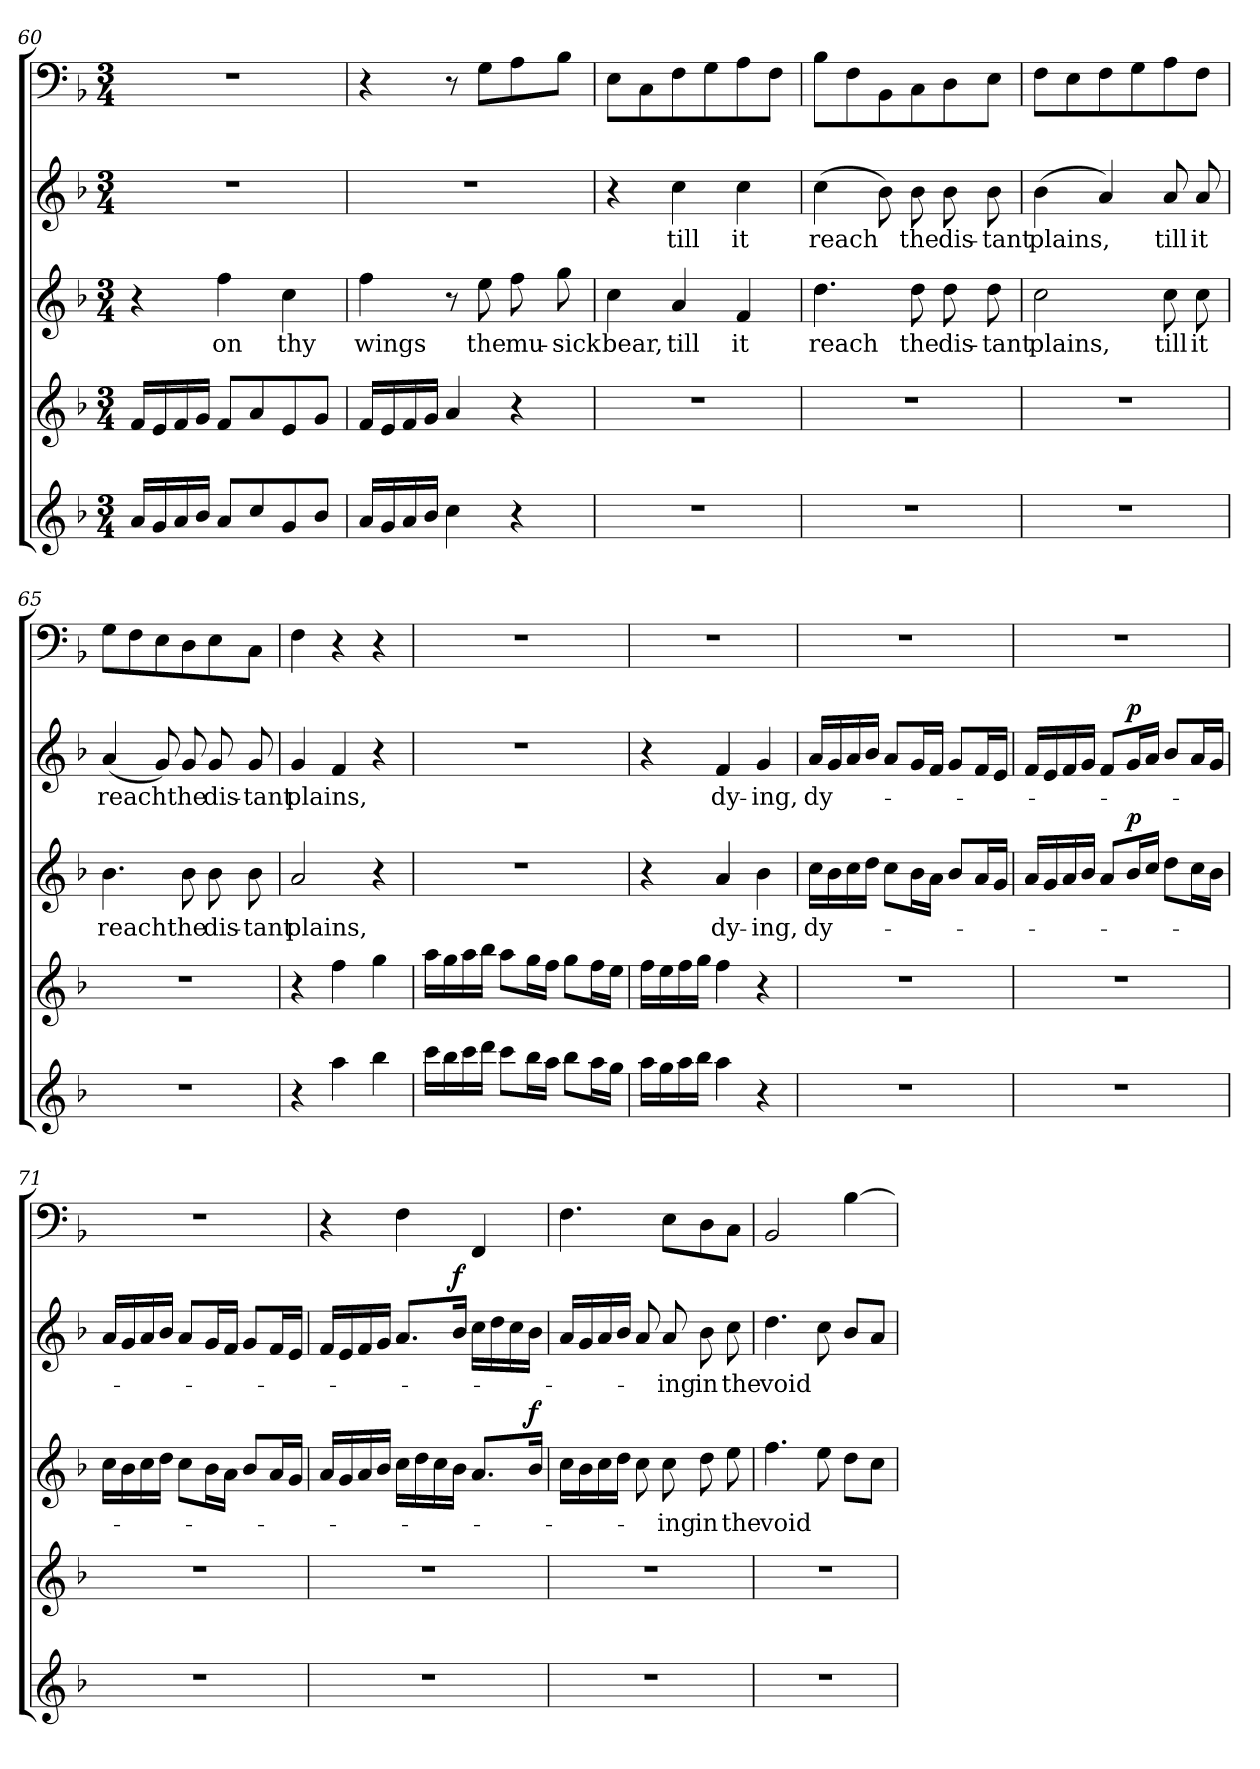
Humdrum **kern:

**kern	**kern	**kern	**text	**dynam	**kern	**text	**dynam	**kern
*part5	*part4	*part3	*part3	*part3	*part2	*part2	*part2	*part1
*staff5	*staff4	*staff3	*staff3	*staff3	*staff2	*staff2	*staff2	*staff1
*clefG2	*clefG2	*clefG2	*	*	*clefG2	*	*	*clefF4
*k[b-]	*k[b-]	*k[b-]	*	*	*k[b-]	*	*	*k[b-]
*F:	*F:	*F:	*	*	*F:	*	*	*F:
*M3/4	*M3/4	*M3/4	*	*	*M3/4	*	*	*M3/4
=60	=60	=60	=60	=60	=60	=60	=60	=60
16a/LL	16f/LL	4r	.	.	2.r	.	.	2.r
16g/	16e/	.	.	.	.	.	.	.
16a/	16f/	.	.	.	.	.	.	.
16b-/JJ	16g/JJ	.	.	.	.	.	.	.
8a/L	8f/L	4ff\	on	.	.	.	.	.
8cc/	8a/	.	.	.	.	.	.	.
8g/	8e/	4cc\	thy	.	.	.	.	.
8b-/J	8g/J	.	.	.	.	.	.	.
=61	=61	=61	=61	=61	=61	=61	=61	=61
16a/LL	16f/LL	4ff\	wings	.	2.r	.	.	4r
16g/	16e/	.	.	.	.	.	.	.
16a/	16f/	.	.	.	.	.	.	.
16b-/JJ	16g/JJ	.	.	.	.	.	.	.
4cc\	4a/	8r	.	.	.	.	.	8r
.	.	8ee\	the	.	.	.	.	8G\L
4r	4r	8ff\	mu-	.	.	.	.	8A\
.	.	8gg\	-sick	.	.	.	.	8B-\J
=62	=62	=62	=62	=62	=62	=62	=62	=62
2.r	2.r	4cc\	bear,	.	4r	.	.	8E\L
.	.	.	.	.	.	.	.	8C\
.	.	4a/	till	.	4cc\	till	.	8F\
.	.	.	.	.	.	.	.	8G\
.	.	4f/	it	.	4cc\	it	.	8A\
.	.	.	.	.	.	.	.	8F\J
=63	=63	=63	=63	=63	=63	=63	=63	=63
2.r	2.r	4.dd\	reach	.	(4cc\	reach	.	8B-\L
.	.	.	.	.	.	.	.	8F\
.	.	.	.	.	8b-\)	.	.	8BB-/
.	.	8dd\	the	.	8b-\	the	.	8C/
.	.	8dd\	dis-	.	8b-\	dis-	.	8D\
.	.	8dd\	-tant	.	8b-\	-tant	.	8E\J
=64	=64	=64	=64	=64	=64	=64	=64	=64
2.r	2.r	2cc\	plains,	.	(4b-\	plains,	.	8F\L
.	.	.	.	.	.	.	.	8E\
.	.	.	.	.	4a/)	.	.	8F\
.	.	.	.	.	.	.	.	8G\
.	.	8cc\	till	.	8a/	till	.	8A\
.	.	8cc\	it	.	8a/	it	.	8F\J
=65	=65	=65	=65	=65	=65	=65	=65	=65
2.r	2.r	4.b-\	reach	.	(4a/	reach	.	8G\L
.	.	.	.	.	.	.	.	8F\
.	.	.	.	.	8g/)	.	.	8E\
.	.	8b-\	the	.	8g/	the	.	8D\
.	.	8b-\	dis-	.	8g/	dis-	.	8E\
.	.	8b-\	-tant	.	8g/	-tant	.	8C\J
=66	=66	=66	=66	=66	=66	=66	=66	=66
4r	4r	2a/	plains,	.	4g/	plains,	.	4F\
4aa\	4ff\	.	.	.	4f/	.	.	4r
4bb-\	4gg\	4r	.	.	4r	.	.	4r
=67	=67	=67	=67	=67	=67	=67	=67	=67
16ccc\LL	16aa\LL	2.r	.	.	2.r	.	.	2.r
16bb-\	16gg\	.	.	.	.	.	.	.
16ccc\	16aa\	.	.	.	.	.	.	.
16ddd\JJ	16bb-\JJ	.	.	.	.	.	.	.
8ccc\L	8aa\L	.	.	.	.	.	.	.
16bb-\L	16gg\L	.	.	.	.	.	.	.
16aa\JJ	16ff\JJ	.	.	.	.	.	.	.
8bb-\L	8gg\L	.	.	.	.	.	.	.
16aa\L	16ff\L	.	.	.	.	.	.	.
16gg\JJ	16ee\JJ	.	.	.	.	.	.	.
=68	=68	=68	=68	=68	=68	=68	=68	=68
16aa\LL	16ff\LL	4r	.	.	4r	.	.	2.r
16gg\	16ee\	.	.	.	.	.	.	.
16aa\	16ff\	.	.	.	.	.	.	.
16bb-\JJ	16gg\JJ	.	.	.	.	.	.	.
4aa\	4ff\	4a/	dy-	.	4f/	dy-	.	.
4r	4r	4b-\	-ing,	.	4g/	-ing,	.	.
=69	=69	=69	=69	=69	=69	=69	=69	=69
2.r	2.r	16cc\LL	dy-	.	16a/LL	dy-	.	2.r
.	.	16b-\	.	.	16g/	.	.	.
.	.	16cc\	.	.	16a/	.	.	.
.	.	16dd\JJ	.	.	16b-/JJ	.	.	.
.	.	8cc\L	.	.	8a/L	.	.	.
.	.	16b-\L	.	.	16g/L	.	.	.
.	.	16a\JJ	.	.	16f/JJ	.	.	.
.	.	8b-/L	.	.	8g/L	.	.	.
.	.	16a/L	.	.	16f/L	.	.	.
.	.	16g/JJ	.	.	16e/JJ	.	.	.
=70	=70	=70	=70	=70	=70	=70	=70	=70
2.r	2.r	16a/LL	.	.	16f/LL	.	.	2.r
.	.	16g/	.	.	16e/	.	.	.
.	.	16a/	.	.	16f/	.	.	.
.	.	16b-/JJ	.	.	16g/JJ	.	.	.
.	.	8a/L	.	.	8f/L	.	.	.
!	!	!	!	!LO:DY:a	!	!	!LO:DY:a	!
.	.	16b-/L	.	p	16g/L	.	p	.
.	.	16cc/JJ	.	.	16a/JJ	.	.	.
.	.	8dd\L	.	.	8b-/L	.	.	.
.	.	16cc\L	.	.	16a/L	.	.	.
.	.	16b-\JJ	.	.	16g/JJ	.	.	.
=71	=71	=71	=71	=71	=71	=71	=71	=71
2.r	2.r	16cc\LL	.	.	16a/LL	.	.	2.r
.	.	16b-\	.	.	16g/	.	.	.
.	.	16cc\	.	.	16a/	.	.	.
.	.	16dd\JJ	.	.	16b-/JJ	.	.	.
.	.	8cc\L	.	.	8a/L	.	.	.
.	.	16b-\L	.	.	16g/L	.	.	.
.	.	16a\JJ	.	.	16f/JJ	.	.	.
.	.	8b-/L	.	.	8g/L	.	.	.
.	.	16a/L	.	.	16f/L	.	.	.
.	.	16g/JJ	.	.	16e/JJ	.	.	.
=72	=72	=72	=72	=72	=72	=72	=72	=72
2.r	2.r	16a/LL	.	.	16f/LL	.	.	4r
.	.	16g/	.	.	16e/	.	.	.
.	.	16a/	.	.	16f/	.	.	.
.	.	16b-/JJ	.	.	16g/JJ	.	.	.
.	.	16cc\LL	.	.	8.a/L	.	.	4F\
.	.	16dd\	.	.	.	.	.	.
.	.	16cc\	.	.	.	.	.	.
!	!	!	!	!	!	!	!LO:DY:a	!
.	.	16b-\JJ	.	.	16b-/Jk	.	f	.
.	.	8.a/L	.	.	16cc\LL	.	.	4FF/
.	.	.	.	.	16dd\	.	.	.
.	.	.	.	.	16cc\	.	.	.
!	!	!	!	!LO:DY:a	!	!	!	!
.	.	16b-/Jk	.	f	16b-\JJ	.	.	.
=73	=73	=73	=73	=73	=73	=73	=73	=73
2.r	2.r	16cc\LL	.	.	16a/LL	.	.	4.F\
.	.	16b-\	.	.	16g/	.	.	.
.	.	16cc\	.	.	16a/	.	.	.
.	.	16dd\JJ	.	.	16b-/JJ	.	.	.
.	.	8cc\	.	.	8a/	.	.	.
.	.	8cc\	-ing	.	8a/	-ing	.	8E\L
.	.	8dd\	in	.	8b-\	in	.	8D\
.	.	8ee\	the	.	8cc\	the	.	8C\J
=74	=74	=74	=74	=74	=74	=74	=74	=74
2.r	2.r	4.ff\	void	.	4.dd\	void	.	2BB-/
.	.	8ee\	.	.	8cc\	.	.	.
.	.	8dd\L	.	.	8b-/L	.	.	[4B-\
.	.	8cc\J	.	.	8a/J	.	.	.
=	=	=	=	=	=	=	=	=
*-	*-	*-	*-	*-	*-	*-	*-	*-
